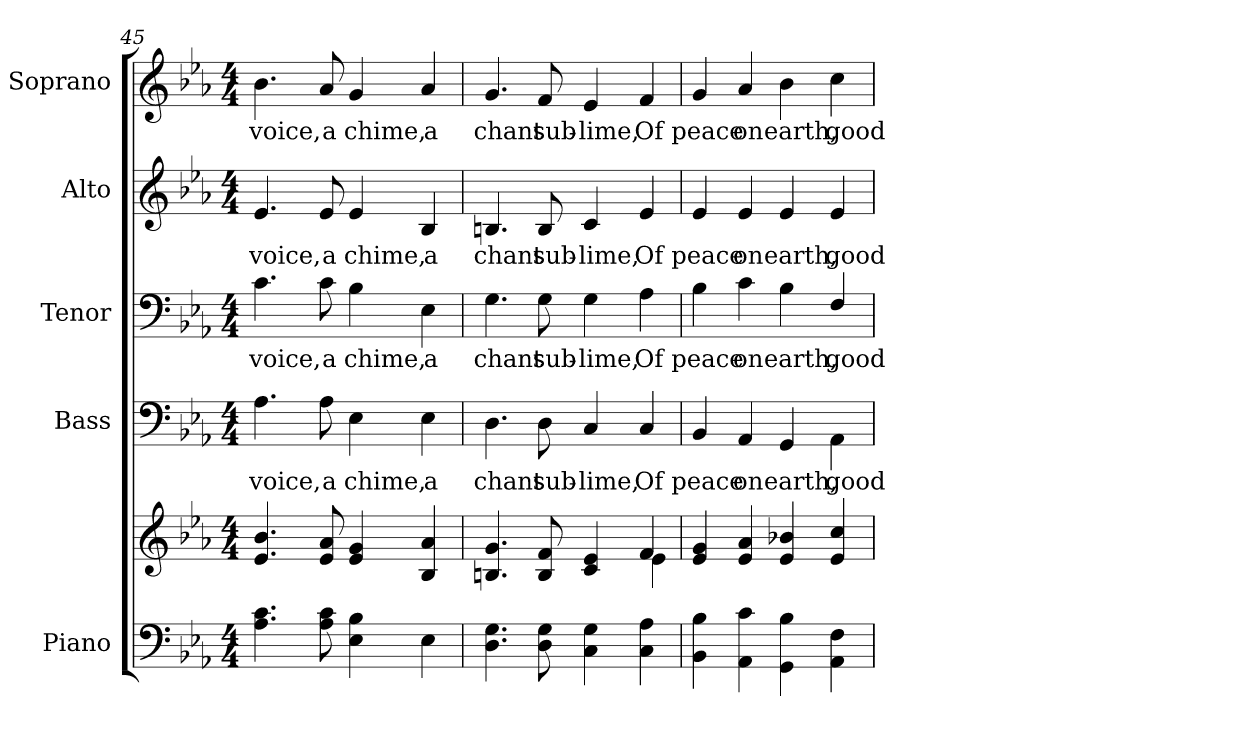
**kern	**kern	**kern	**text	**kern	**text	**kern	**text	**kern	**text
*part5	*part5	*part4	*part4	*part3	*part3	*part2	*part2	*part1	*part1
*staff6	*staff5	*staff4	*staff4	*staff3	*staff3	*staff2	*staff2	*staff1	*staff1
*I"Piano	*	*I"Bass	*	*I"Tenor	*	*I"Alto	*	*I"Soprano	*
*I'Pno.	*	*I'B.	*	*I'T.	*	*I'A.	*	*I'S.	*
!!LO:PB:g=z
*clefF4	*clefG2	*clefF4	*	*clefF4	*	*clefG2	*	*clefG2	*
*k[b-e-a-]	*k[b-e-a-]	*k[b-e-a-]	*	*k[b-e-a-]	*	*k[b-e-a-]	*	*k[b-e-a-]	*
*E-:	*E-:	*E-:	*	*E-:	*	*E-:	*	*E-:	*
*M4/4	*M4/4	*M4/4	*	*M4/4	*	*M4/4	*	*M4/4	*
=45	=45	=45	=45	=45	=45	=45	=45	=45	=45
!	!	!	!LO:LY:b:color=#000000	!	!	!	!	!	!
!	!	!	!	!	!LO:LY:b:color=#000000	!	!	!	!
!	!	!	!	!	!	!	!LO:LY:b:color=#000000	!	!
!	!	!	!	!	!	!	!	!	!LO:LY:b:color=#000000
4.A-i\ 4.ci	4.e-i/ 4.b-i	4.A-i\	voice,	4.ci\	voice,	4.e-i/	voice,	4.b-i\	voice,
!	!	!	!LO:LY:b:color=#000000	!	!	!	!	!	!
!	!	!	!	!	!LO:LY:b:color=#000000	!	!	!	!
!	!	!	!	!	!	!	!LO:LY:b:color=#000000	!	!
!	!	!	!	!	!	!	!	!	!LO:LY:b:color=#000000
8A-i\ 8ci	8e-i/ 8a-i	8A-i\	a	8ci\	a	8e-i/	a	8a-i/	a
!	!	!	!LO:LY:b:color=#000000	!	!	!	!	!	!
!	!	!	!	!	!LO:LY:b:color=#000000	!	!	!	!
!	!	!	!	!	!	!	!LO:LY:b:color=#000000	!	!
!	!	!	!	!	!	!	!	!	!LO:LY:b:color=#000000
4E-i\ 4B-i	4e-i/ 4gi	4E-i\	chime,	4B-i\	chime,	4e-i/	chime,	4gi/	chime,
!	!	!	!LO:LY:b:color=#000000	!	!	!	!	!	!
!	!	!	!	!	!LO:LY:b:color=#000000	!	!	!	!
!	!	!	!	!	!	!	!LO:LY:b:color=#000000	!	!
!	!	!	!	!	!	!	!	!	!LO:LY:b:color=#000000
4E-i\	4B-i/ 4a-i	4E-i\	a	4E-i\	a	4B-i/	a	4a-i/	a
=46	=46	=46	=46	=46	=46	=46	=46	=46	=46
*	*^	*	*	*	*	*	*	*	*
!	!	!	!	!LO:LY:b:color=#000000	!	!	!	!	!	!
!	!	!	!	!	!	!LO:LY:b:color=#000000	!	!	!	!
!	!	!	!	!	!	!	!	!LO:LY:b:color=#000000	!	!
!	!	!	!	!	!	!	!	!	!	!LO:LY:b:color=#000000
4.Di\ 4.Gi	4.Bni/ 4.gi	2ryy	4.Di\	chant	4.Gi\	chant	4.Bni/	chant	4.gi/	chant
!	!	!	!	!LO:LY:b:color=#000000	!	!	!	!	!	!
!	!	!	!	!	!	!LO:LY:b:color=#000000	!	!	!	!
!	!	!	!	!	!	!	!	!LO:LY:b:color=#000000	!	!
!	!	!	!	!	!	!	!	!	!	!LO:LY:b:color=#000000
8Di\ 8Gi	8Bi/ 8fi	.	8Di\	sub-	8Gi\	sub-	8Bi/	sub-	8fi/	sub-
!	!	!	!	!LO:LY:b:color=#000000	!	!	!	!	!	!
!	!	!	!	!	!	!LO:LY:b:color=#000000	!	!	!	!
!	!	!	!	!	!	!	!	!LO:LY:b:color=#000000	!	!
!	!	!	!	!	!	!	!	!	!	!LO:LY:b:color=#000000
4Ci\ 4Gi	4ci/ 4e-i	4ryy	4Ci/	-lime,	4Gi\	-lime,	4ci/	-lime,	4e-i/	-lime,
!	!	!	!	!LO:LY:b:color=#000000	!	!	!	!	!	!
!	!	!	!	!	!	!LO:LY:b:color=#000000	!	!	!	!
!	!	!	!	!	!	!	!	!LO:LY:b:color=#000000	!	!
*	*	*	*	*	*	*	*	*	*MM100	*
!	!	!	!	!	!	!	!	!	!	!LO:LY:b:color=#000000
4Ci\ 4A-i	4fi/	4e-i\	4Ci/	Of	4A-i\	Of	4e-i/	Of	4fi/	Of
*	*v	*v	*	*	*	*	*	*	*	*
!!LO:PB:g=z
=47	=47	=47	=47	=47	=47	=47	=47	=47	=47
*	*^	*	*	*	*	*	*	*	*
!	!	!	!	!LO:LY:b:color=#000000	!	!	!	!	!	!
*	*v	*v	*	*	*	*	*	*	*	*
*	*^	*	*	*	*	*	*	*	*
!	!	!	!	!	!	!LO:LY:b:color=#000000	!	!	!	!
*	*v	*v	*	*	*	*	*	*	*	*
*	*^	*	*	*	*	*	*	*	*
!	!	!	!	!	!	!	!	!LO:LY:b:color=#000000	!	!
*	*v	*v	*	*	*	*	*	*	*	*
*	*^	*	*	*	*	*	*	*	*
!	!	!	!	!	!	!	!	!	!	!LO:LY:b:color=#000000
*	*v	*v	*	*	*	*	*	*	*	*
4BB-i\ 4B-i	4e-i/ 4gi	4BB-i/	peace	4B-i\	peace	4e-i/	peace	4gi/	peace
!	!	!	!LO:LY:b:color=#000000	!	!	!	!	!	!
!	!	!	!	!	!LO:LY:b:color=#000000	!	!	!	!
!	!	!	!	!	!	!	!LO:LY:b:color=#000000	!	!
!	!	!	!	!	!	!	!	!	!LO:LY:b:color=#000000
4AA-i\ 4ci	4e-i/ 4a-i	4AA-i/	on	4ci\	on	4e-i/	on	4a-i/	on
!	!	!	!LO:LY:b:color=#000000	!	!	!	!	!	!
!	!	!	!	!	!LO:LY:b:color=#000000	!	!	!	!
!	!	!	!	!	!	!	!LO:LY:b:color=#000000	!	!
!	!	!	!	!	!	!	!	!	!LO:LY:b:color=#000000
4GGi\ 4B-i	4e-i/ 4b-Xi	4GGi/	earth,	4B-i\	earth,	4e-i/	earth,	4b-i\	earth,
!	!	!	!LO:LY:b:color=#000000	!	!	!	!	!	!
!	!	!	!	!	!LO:LY:b:color=#000000	!	!	!	!
!	!	!	!	!	!	!	!LO:LY:b:color=#000000	!	!
!	!	!	!	!	!	!	!	!	!LO:LY:b:color=#000000
4AA-i\ 4Fi	4e-i/ 4cci	4AA-i\	good	4Fi/	good	4e-i/	good	4cci\	good
=	=	=	=	=	=	=	=	=	=
*-	*-	*-	*-	*-	*-	*-	*-	*-	*-
